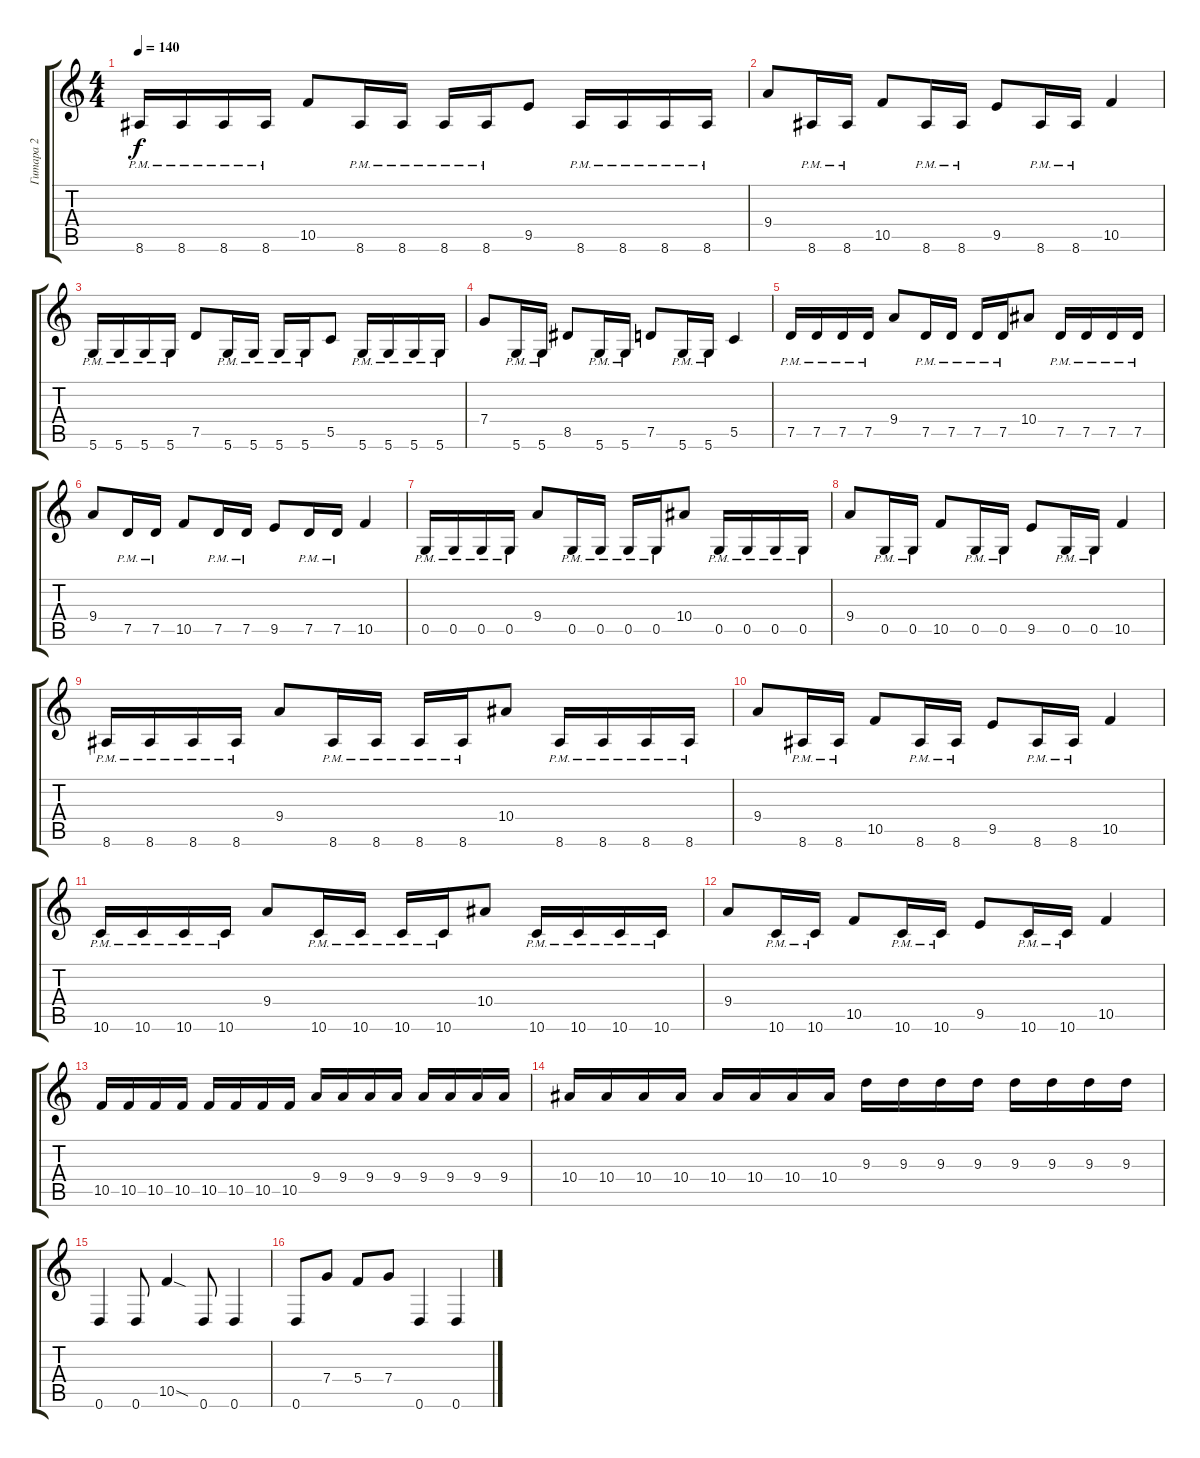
\track ("Гитара 2" "Гитара 2") {instrument distortionguitar}
\staff {score tabs}
\tuning (D4 A3 F3 C3 G2 D2) {hide}
\ts (4 4)
\tempo 140
\clef g2
\ks c
8.6{pm}.16{dy f} 8.6{pm}.16 8.6{pm}.16 8.6{pm}.16 10.5.8 8.6{pm}.16 8.6{pm}.16 8.6{pm}.16 8.6{pm}.16 9.5.8 8.6{pm}.16 8.6{pm}.16 8.6{pm}.16 8.6{pm}.16 |
9.4.8 8.6{pm}.16 8.6{pm}.16 10.5.8 8.6{pm}.16 8.6{pm}.16 9.5.8 8.6{pm}.16 8.6{pm}.16 10.5.4 |
5.6{pm}.16 5.6{pm}.16 5.6{pm}.16 5.6{pm}.16 7.5.8 5.6{pm}.16 5.6{pm}.16 5.6{pm}.16 5.6{pm}.16 5.5.8 5.6{pm}.16 5.6{pm}.16 5.6{pm}.16 5.6{pm}.16 |
7.4.8 5.6{pm}.16 5.6{pm}.16 8.5.8 5.6{pm}.16 5.6{pm}.16 7.5.8 5.6{pm}.16 5.6{pm}.16 5.5.4 |
7.5{pm}.16 7.5{pm}.16 7.5{pm}.16 7.5{pm}.16 9.4.8 7.5{pm}.16 7.5{pm}.16 7.5{pm}.16 7.5{pm}.16 10.4.8 7.5{pm}.16 7.5{pm}.16 7.5{pm}.16 7.5{pm}.16 |
9.4.8 7.5{pm}.16 7.5{pm}.16 10.5.8 7.5{pm}.16 7.5{pm}.16 9.5.8 7.5{pm}.16 7.5{pm}.16 10.5.4 |
0.5{pm}.16 0.5{pm}.16 0.5{pm}.16 0.5{pm}.16 9.4.8 0.5{pm}.16 0.5{pm}.16 0.5{pm}.16 0.5{pm}.16 10.4.8 0.5{pm}.16 0.5{pm}.16 0.5{pm}.16 0.5{pm}.16 |
9.4.8 0.5{pm}.16 0.5{pm}.16 10.5.8 0.5{pm}.16 0.5{pm}.16 9.5.8 0.5{pm}.16 0.5{pm}.16 10.5.4 |
8.6{pm}.16 8.6{pm}.16 8.6{pm}.16 8.6{pm}.16 9.4.8 8.6{pm}.16 8.6{pm}.16 8.6{pm}.16 8.6{pm}.16 10.4.8 8.6{pm}.16 8.6{pm}.16 8.6{pm}.16 8.6{pm}.16 |
9.4.8 8.6{pm}.16 8.6{pm}.16 10.5.8 8.6{pm}.16 8.6{pm}.16 9.5.8 8.6{pm}.16 8.6{pm}.16 10.5.4 |
10.6{pm}.16 10.6{pm}.16 10.6{pm}.16 10.6{pm}.16 9.4.8 10.6{pm}.16 10.6{pm}.16 10.6{pm}.16 10.6{pm}.16 10.4.8 10.6{pm}.16 10.6{pm}.16 10.6{pm}.16 10.6{pm}.16 |
9.4.8 10.6{pm}.16 10.6{pm}.16 10.5.8 10.6{pm}.16 10.6{pm}.16 9.5.8 10.6{pm}.16 10.6{pm}.16 10.5.4 |
10.5.16 10.5.16 10.5.16 10.5.16 10.5.16 10.5.16 10.5.16 10.5.16 9.4.16 9.4.16 9.4.16 9.4.16 9.4.16 9.4.16 9.4.16 9.4.16 |
10.4.16 10.4.16 10.4.16 10.4.16 10.4.16 10.4.16 10.4.16 10.4.16 9.3.16 9.3.16 9.3.16 9.3.16 9.3.16 9.3.16 9.3.16 9.3.16 |
0.6.4 0.6.8 10.5{sod}.4 0.6.8 0.6.4 |
0.6.8 7.4.8 5.4.8 7.4.8 0.6.4 0.6.4
